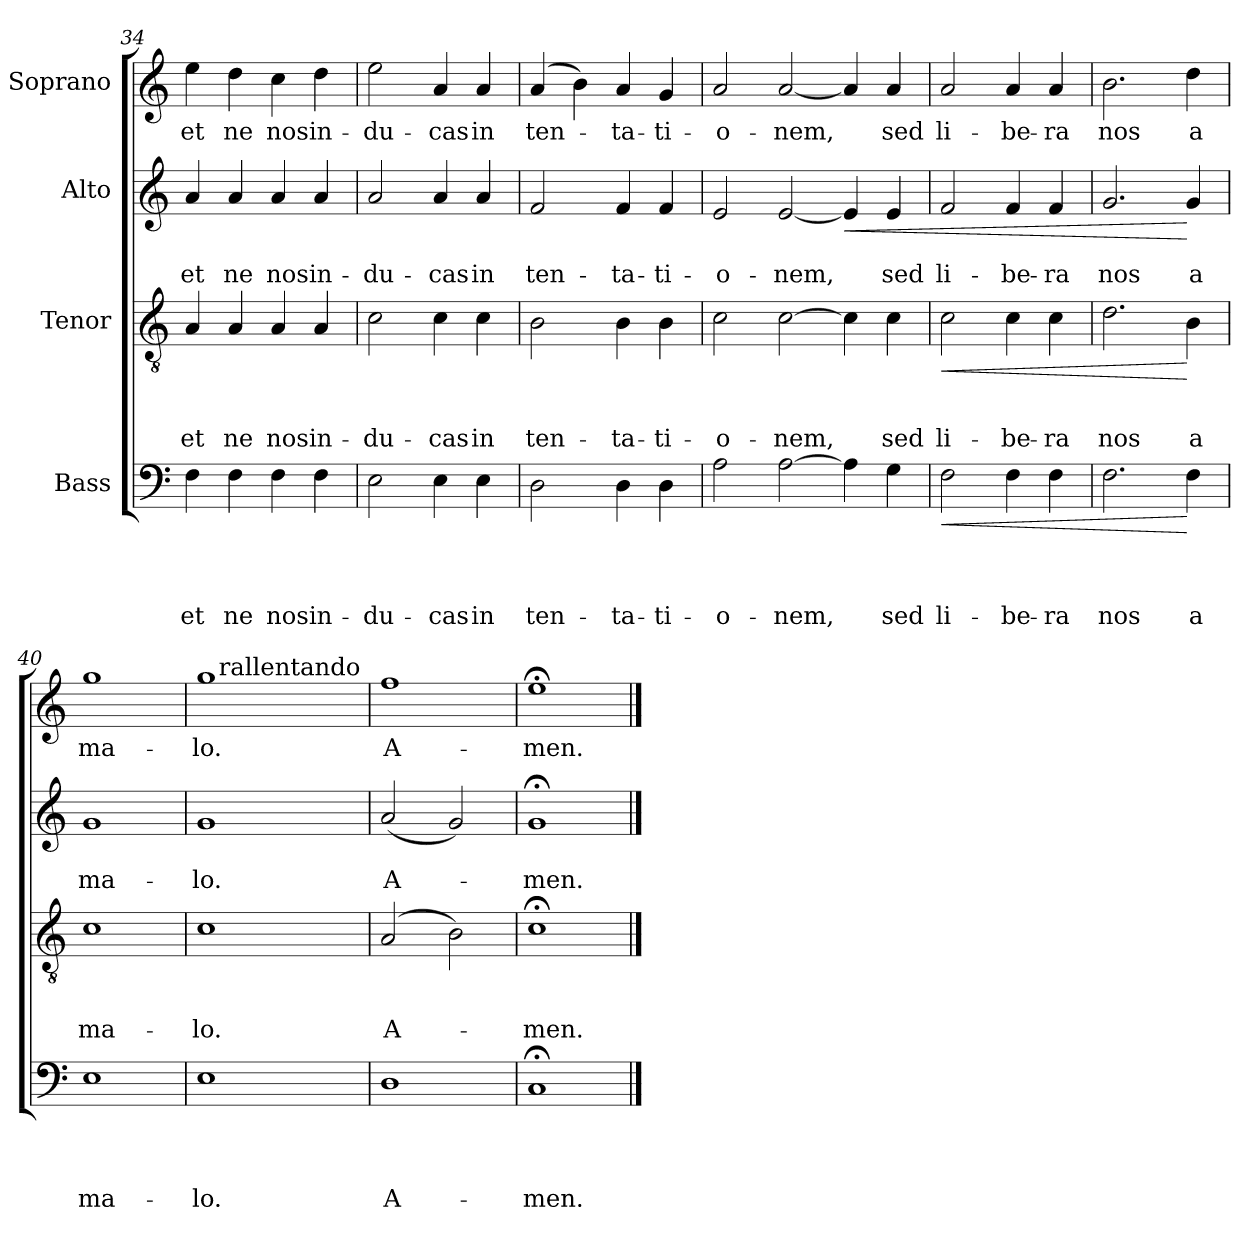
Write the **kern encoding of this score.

**kern	**text	**text	**text	**text	**dynam	**kern	**text	**text	**text	**dynam	**kern	**text	**text	**dynam	**kern	**text
*part4	*part4	*part4	*part4	*part4	*part4	*part3	*part3	*part3	*part3	*part3	*part2	*part2	*part2	*part2	*part1	*part1
*staff4	*staff4	*staff4	*staff4	*staff4	*staff4	*staff3	*staff3	*staff3	*staff3	*staff3	*staff2	*staff2	*staff2	*staff2	*staff1	*staff1
*I"Bass	*	*	*	*	*	*I"Tenor	*	*	*	*	*I"Alto	*	*	*	*I"Soprano	*
*clefF4	*	*	*	*	*	*clefGv2	*	*	*	*	*clefG2	*	*	*	*clefG2	*
*k[]	*	*	*	*	*	*k[]	*	*	*	*	*k[]	*	*	*	*k[]	*
*C:	*	*	*	*	*	*C:	*	*	*	*	*C:	*	*	*	*C:	*
=34	=34	=34	=34	=34	=34	=34	=34	=34	=34	=34	=34	=34	=34	=34	=34	=34
!	!	!	!	!LO:LY:b	!	!	!	!	!LO:LY:b	!	!	!	!LO:LY:b	!	!	!LO:LY:b
4F\	.	.	.	et	.	4A/	.	.	et	.	4a/	.	et	.	4ee\	et
!	!	!	!	!LO:LY:b	!	!	!	!	!LO:LY:b	!	!	!	!LO:LY:b	!	!	!LO:LY:b
4F\	.	.	.	ne	.	4A/	.	.	ne	.	4a/	.	ne	.	4dd\	ne
!	!	!	!	!LO:LY:b	!	!	!	!	!LO:LY:b	!	!	!	!LO:LY:b	!	!	!LO:LY:b
4F\	.	.	.	nos	.	4A/	.	.	nos	.	4a/	.	nos	.	4cc\	nos
!	!	!	!	!LO:LY:b	!	!	!	!	!LO:LY:b	!	!	!	!LO:LY:b	!	!	!LO:LY:b
4F\	.	.	.	in-	.	4A/	.	.	in-	.	4a/	.	in-	.	4dd\	in-
=35	=35	=35	=35	=35	=35	=35	=35	=35	=35	=35	=35	=35	=35	=35	=35	=35
!	!	!	!	!LO:LY:b	!	!	!	!	!LO:LY:b	!	!	!	!LO:LY:b	!	!	!LO:LY:b
2E\	.	.	.	-du-	.	2c\	.	.	-du-	.	2a/	.	-du-	.	2ee\	-du-
!	!	!	!	!LO:LY:b	!	!	!	!	!LO:LY:b	!	!	!	!LO:LY:b	!	!	!LO:LY:b
4E\	.	.	.	-cas	.	4c\	.	.	-cas	.	4a/	.	-cas	.	4a/	-cas
!	!	!	!	!LO:LY:b	!	!	!	!	!LO:LY:b	!	!	!	!LO:LY:b	!	!	!LO:LY:b
4E\	.	.	.	in	.	4c\	.	.	in	.	4a/	.	in	.	4a/	in
!!LO:LB:g=z
=36	=36	=36	=36	=36	=36	=36	=36	=36	=36	=36	=36	=36	=36	=36	=36	=36
!	!	!	!	!LO:LY:b	!	!	!	!	!LO:LY:b	!	!	!	!LO:LY:b	!	!	!LO:LY:b
2D\	.	.	.	ten-	.	2B\	.	.	ten-	.	2f/	.	ten-	.	(4a/	ten-
.	.	.	.	.	.	.	.	.	.	.	.	.	.	.	4b\)	.
!	!	!	!	!LO:LY:b	!	!	!	!	!LO:LY:b	!	!	!	!LO:LY:b	!	!	!LO:LY:b
4D\	.	.	.	-ta-	.	4B\	.	.	-ta-	.	4f/	.	-ta-	.	4a/	-ta-
!	!	!	!	!LO:LY:b	!	!	!	!	!LO:LY:b	!	!	!	!LO:LY:b	!	!	!LO:LY:b
4D\	.	.	.	-ti-	.	4B\	.	.	-ti-	.	4f/	.	-ti-	.	4g/	-ti-
=37	=37	=37	=37	=37	=37	=37	=37	=37	=37	=37	=37	=37	=37	=37	=37	=37
!	!	!	!	!LO:LY:b	!	!	!	!	!LO:LY:b	!	!	!	!LO:LY:b	!	!	!LO:LY:b
2A\	.	.	.	-o-	.	2c\	.	.	-o-	.	2e/	.	-o-	.	2a/	-o-
!	!	!	!	!LO:LY:b	!	!	!	!	!LO:LY:b	!	!	!	!LO:LY:b	!	!	!LO:LY:b
[>2A\	.	.	.	-nem,	.	[>2c\	.	.	-nem,	.	[<2e/	.	-nem,	.	[<2a/	-nem,
!	!	!	!	!	!	!	!	!	!	!	!	!	!	!LO:HP:b	!	!
4A\]	.	.	.	.	.	4c\]	.	.	.	.	4e/]	.	.	<	4a/]	.
!	!	!	!	!LO:LY:b	!	!	!	!	!LO:LY:b	!	!	!	!LO:LY:b	!	!	!LO:LY:b
4G\	.	.	.	sed	.	4c\	.	.	sed	.	4e/	.	sed	.	4a/	sed
=38	=38	=38	=38	=38	=38	=38	=38	=38	=38	=38	=38	=38	=38	=38	=38	=38
!	!	!	!	!LO:LY:b	!LO:HP:b	!	!	!	!LO:LY:b	!LO:HP:b	!	!	!LO:LY:b	!	!	!LO:LY:b
2F\	.	.	.	li-	<	2c\	.	.	li-	<	2f/	.	li-	.	2a/	li-
!	!	!	!	!LO:LY:b	!	!	!	!	!LO:LY:b	!	!	!	!LO:LY:b	!	!	!LO:LY:b
4F\	.	.	.	-be-	.	4c\	.	.	-be-	.	4f/	.	-be-	.	4a/	-be-
!	!	!	!	!LO:LY:b	!	!	!	!	!LO:LY:b	!	!	!	!LO:LY:b	!	!	!LO:LY:b
4F\	.	.	.	-ra	.	4c\	.	.	-ra	.	4f/	.	-ra	.	4a/	-ra
=39	=39	=39	=39	=39	=39	=39	=39	=39	=39	=39	=39	=39	=39	=39	=39	=39
!	!	!	!	!LO:LY:b	!	!	!	!	!LO:LY:b	!	!	!	!LO:LY:b	!	!	!LO:LY:b
2.F\	.	.	.	nos	.	2.d\	.	.	nos	.	2.g/	.	nos	.	2.b\	nos
!	!	!	!	!LO:LY:b	!	!	!	!	!LO:LY:b	!	!	!	!LO:LY:b	!	!	!LO:LY:b
4F\	.	.	.	a	[	4B\	.	.	a	[	4g/	.	a	[	4dd\	a
!!LO:LB:g=z
=40	=40	=40	=40	=40	=40	=40	=40	=40	=40	=40	=40	=40	=40	=40	=40	=40
!	!	!	!	!LO:LY:b	!	!	!	!	!LO:LY:b	!	!	!	!LO:LY:b	!	!	!LO:LY:b
1E	.	.	.	ma-	.	1c	.	.	ma-	.	1g	.	ma-	.	1gg	ma-
=41	=41	=41	=41	=41	=41	=41	=41	=41	=41	=41	=41	=41	=41	=41	=41	=41
!	!	!	!	!LO:LY:b	!	!	!	!	!LO:LY:b	!	!	!	!LO:LY:b	!	!	!LO:LY:b
*	*	*	*	*	*	*	*	*	*	*	*	*	*	*	*^	*
1E	.	.	.	-lo.	.	1c	.	.	-lo.	.	1g	.	-lo.	.	1gg	24ryy	-lo.
.	.	.	.	.	.	.	.	.	.	.	.	.	.	.	.	96ryy	.
!	!	!	!	!	!	!	!	!	!	!	!	!	!	!	!	!LO:TX:a:t=rallentando	!
.	.	.	.	.	.	.	.	.	.	.	.	.	.	.	.	3%2ryy	.
.	.	.	.	.	.	.	.	.	.	.	.	.	.	.	.	6ryy	.
.	.	.	.	.	.	.	.	.	.	.	.	.	.	.	.	12ryy	.
.	.	.	.	.	.	.	.	.	.	.	.	.	.	.	.	48.ryy	.
=42	=42	=42	=42	=42	=42	=42	=42	=42	=42	=42	=42	=42	=42	=42	=42	=42	=42
!	!	!	!	!LO:LY:b	!	!	!	!	!LO:LY:b	!	!	!	!LO:LY:b	!	!	!	!LO:LY:b
*	*	*	*	*	*	*	*	*	*	*	*	*	*	*	*v	*v	*
1D	.	.	.	A-	.	(2A/	.	.	A-	.	(<2a/	.	A-	.	1ff	A-
.	.	.	.	.	.	2B\)	.	.	.	.	2g/)	.	.	.	.	.
=43	=43	=43	=43	=43	=43	=43	=43	=43	=43	=43	=43	=43	=43	=43	=43	=43
!	!	!	!	!LO:LY:b	!	!	!	!	!LO:LY:b	!	!	!	!LO:LY:b	!	!	!LO:LY:b
1C;	.	.	.	-men.	.	1c;<	.	.	-men.	.	1g;	.	-men.	.	1ee;<	-men.
==	==	==	==	==	==	==	==	==	==	==	==	==	==	==	==	==
*-	*-	*-	*-	*-	*-	*-	*-	*-	*-	*-	*-	*-	*-	*-	*-	*-
